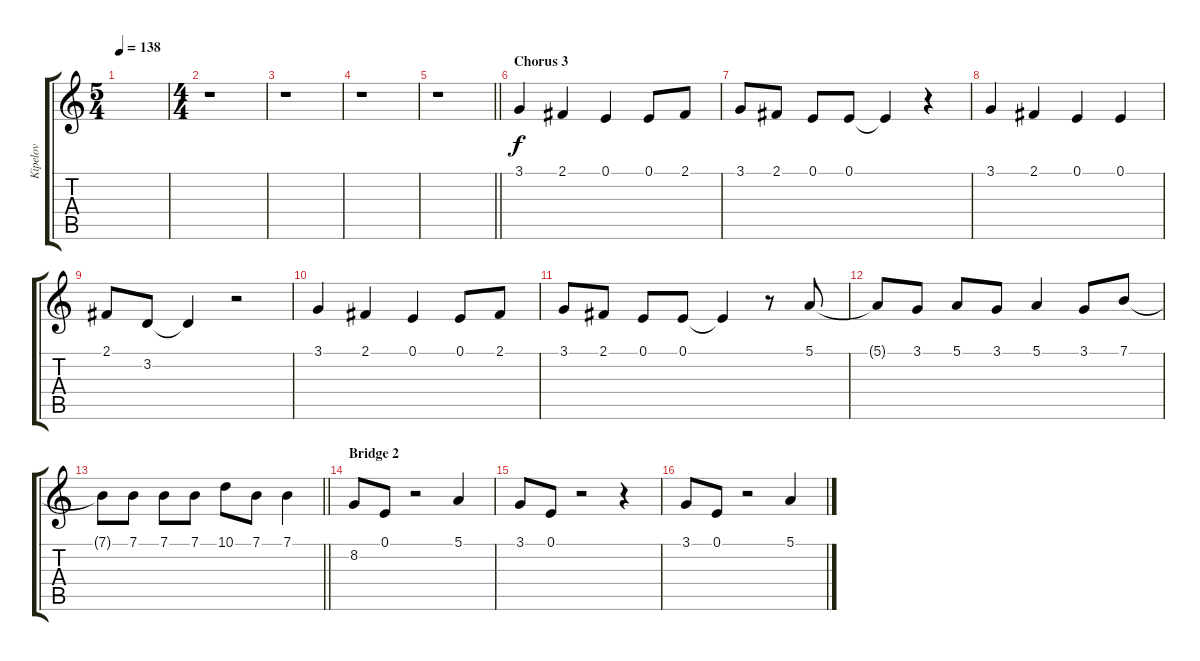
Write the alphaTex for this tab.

\track ("Kipelov" "Kipelov") {instrument viola}
\staff {score tabs}
\tuning (E4 B3 G3 D3 A2 E2) {hide}
\ts (5 4)
\tempo 138
\clef g2
\ks c
|
\ts (4 4)
r.1 |
r.1 |
r.1 |
\barLineRight lightlight
r.1 |
\section ("" "Chorus 3")
3.1.4 2.1.4 0.1.4 0.1.8 2.1.8 |
3.1.8 2.1.8 0.1.8 0.1.8 0.1{t}.4 r.4 |
3.1.4 2.1.4 0.1.4 0.1.4 |
2.1.8 3.2.8 3.2{t}.4 r.2 |
3.1.4 2.1.4 0.1.4 0.1.8 2.1.8 |
3.1.8 2.1.8 0.1.8 0.1.8 0.1{t}.4 r.8 5.1.8 |
5.1{t}.8 3.1.8 5.1.8 3.1.8 5.1.4 3.1.8 7.1.8 |
\barLineRight lightlight
7.1{t}.8 7.1.8 7.1.8 7.1.8 10.1.8 7.1.8 7.1.4 |
\section ("" "Bridge 2")
8.2.8 0.1.8 r.2 5.1.4 |
3.1.8 0.1.8 r.2 r.4 |
3.1.8 0.1.8 r.2 5.1.4
